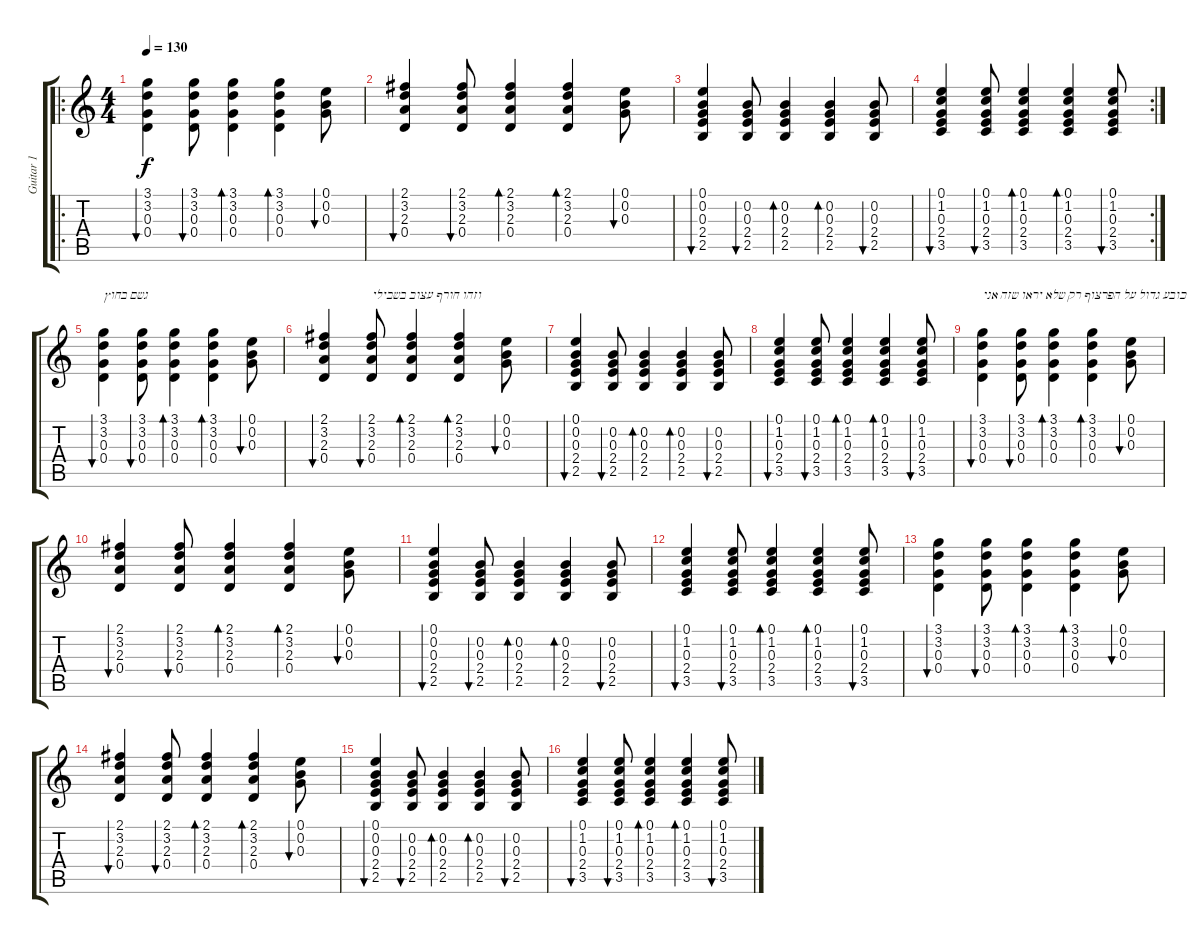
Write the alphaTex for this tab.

\track ("Guitar 1" "Guitar 1") {instrument electricguitarclean}
\staff {score tabs}
\tuning (E4 B3 G3 D3 A2 E2) {hide}
\ro
\ts (4 4)
\tempo 130
\clef g2
\ks c
(3.1 3.2 0.3 0.4).4{bu 60 dy f instrument electricguitarclean} (3.1 3.2 0.3 0.4).8{bu 60} (3.1 3.2 0.3 0.4).4{bd 60} (3.1 3.2 0.3 0.4).4{bd 60} (0.1 0.2 0.3).8{bu 60} |
(2.1 3.2 2.3 0.4).4{bu 60} (2.1 3.2 2.3 0.4).8{bu 60} (2.1 3.2 2.3 0.4).4{bd 60} (2.1 3.2 2.3 0.4).4{bd 60} (0.1 0.2 0.3).8{bu 60} |
(0.1 0.2 0.3 2.4 2.5).4{bu 60} (0.2 0.3 2.4 2.5).8{bu 60} (0.2 0.3 2.4 2.5).4{bd 60} (0.2 0.3 2.4 2.5).4{bd 60} (0.2 0.3 2.4 2.5).8{bu 60} |
\rc 2
(0.1 1.2 0.3 2.4 3.5).4{bu 60} (0.1 1.2 0.3 2.4 3.5).8{bu 60} (0.1 1.2 0.3 2.4 3.5).4{bd 60} (0.1 1.2 0.3 2.4 3.5).4{bd 60} (0.1 1.2 0.3 2.4 3.5).8{bu 60} |
(3.1 3.2 0.3 0.4).4{bu 60 txt "גשם בחוץ"} (3.1 3.2 0.3 0.4).8{bu 60} (3.1 3.2 0.3 0.4).4{bd 60} (3.1 3.2 0.3 0.4).4{bd 60} (0.1 0.2 0.3).8{bu 60} |
(2.1 3.2 2.3 0.4).4{bu 60} (2.1 3.2 2.3 0.4).8{bu 60 txt "וזהו חורף עצוב בשבילי"} (2.1 3.2 2.3 0.4).4{bd 60} (2.1 3.2 2.3 0.4).4{bd 60} (0.1 0.2 0.3).8{bu 60} |
(0.1 0.2 0.3 2.4 2.5).4{bu 60} (0.2 0.3 2.4 2.5).8{bu 60} (0.2 0.3 2.4 2.5).4{bd 60} (0.2 0.3 2.4 2.5).4{bd 60} (0.2 0.3 2.4 2.5).8{bu 60} |
(0.1 1.2 0.3 2.4 3.5).4{bu 60} (0.1 1.2 0.3 2.4 3.5).8{bu 60} (0.1 1.2 0.3 2.4 3.5).4{bd 60} (0.1 1.2 0.3 2.4 3.5).4{bd 60} (0.1 1.2 0.3 2.4 3.5).8{bu 60} |
(3.1 3.2 0.3 0.4).4{bu 60 txt "כובע גדול על הפרצוף רק שלא יראו שזה אני"} (3.1 3.2 0.3 0.4).8{bu 60} (3.1 3.2 0.3 0.4).4{bd 60} (3.1 3.2 0.3 0.4).4{bd 60} (0.1 0.2 0.3).8{bu 60} |
(2.1 3.2 2.3 0.4).4{bu 60} (2.1 3.2 2.3 0.4).8{bu 60} (2.1 3.2 2.3 0.4).4{bd 60} (2.1 3.2 2.3 0.4).4{bd 60} (0.1 0.2 0.3).8{bu 60} |
(0.1 0.2 0.3 2.4 2.5).4{bu 60} (0.2 0.3 2.4 2.5).8{bu 60} (0.2 0.3 2.4 2.5).4{bd 60} (0.2 0.3 2.4 2.5).4{bd 60} (0.2 0.3 2.4 2.5).8{bu 60} |
(0.1 1.2 0.3 2.4 3.5).4{bu 60} (0.1 1.2 0.3 2.4 3.5).8{bu 60} (0.1 1.2 0.3 2.4 3.5).4{bd 60} (0.1 1.2 0.3 2.4 3.5).4{bd 60} (0.1 1.2 0.3 2.4 3.5).8{bu 60} |
(3.1 3.2 0.3 0.4).4{bu 60} (3.1 3.2 0.3 0.4).8{bu 60} (3.1 3.2 0.3 0.4).4{bd 60} (3.1 3.2 0.3 0.4).4{bd 60} (0.1 0.2 0.3).8{bu 60} |
(2.1 3.2 2.3 0.4).4{bu 60} (2.1 3.2 2.3 0.4).8{bu 60} (2.1 3.2 2.3 0.4).4{bd 60} (2.1 3.2 2.3 0.4).4{bd 60} (0.1 0.2 0.3).8{bu 60} |
(0.1 0.2 0.3 2.4 2.5).4{bu 60} (0.2 0.3 2.4 2.5).8{bu 60} (0.2 0.3 2.4 2.5).4{bd 60} (0.2 0.3 2.4 2.5).4{bd 60} (0.2 0.3 2.4 2.5).8{bu 60} |
(0.1 1.2 0.3 2.4 3.5).4{bu 60} (0.1 1.2 0.3 2.4 3.5).8{bu 60} (0.1 1.2 0.3 2.4 3.5).4{bd 60} (0.1 1.2 0.3 2.4 3.5).4{bd 60} (0.1 1.2 0.3 2.4 3.5).8{bu 60}
